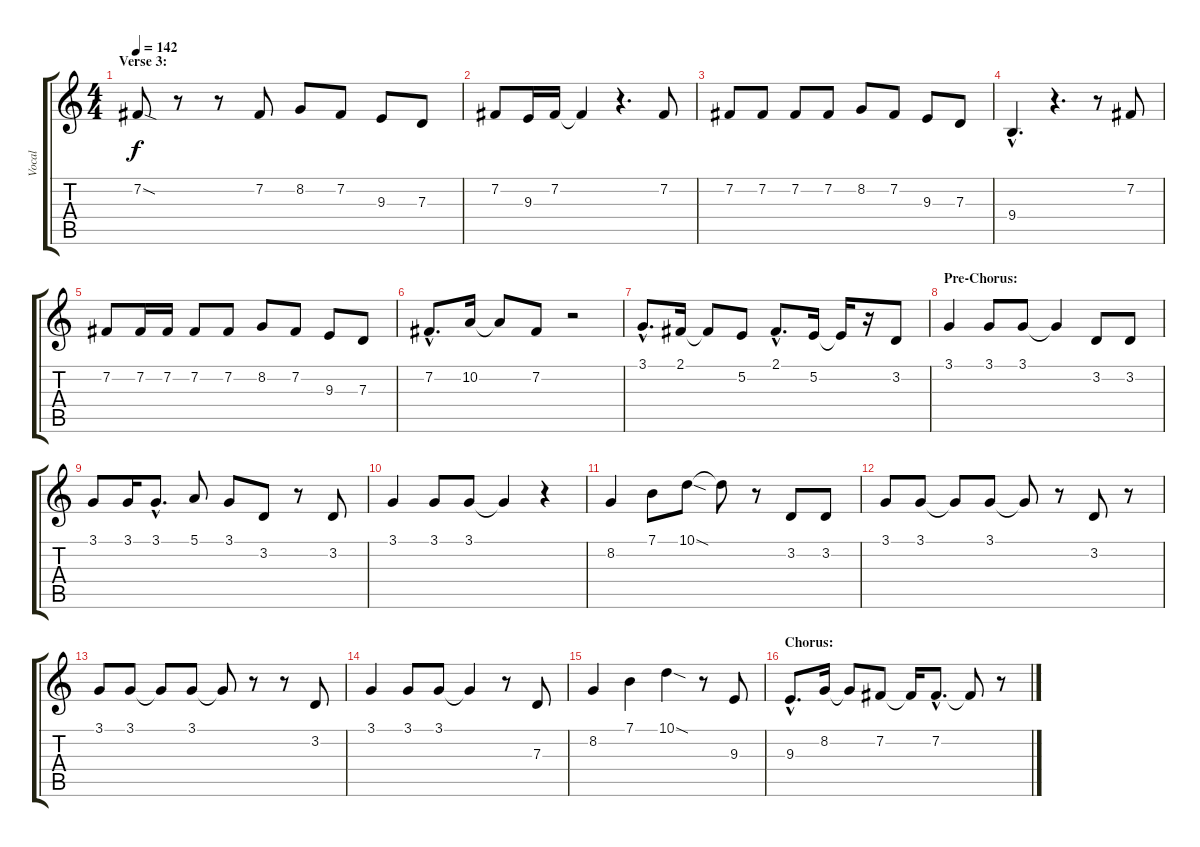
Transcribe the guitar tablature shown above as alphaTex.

\track ("Vocal" "Vocal") {instrument oboe}
\staff {score tabs}
\tuning (E4 B3 G3 D3 A2 E2) {hide}
\ts (4 4)
\section ("" "Verse 3:")
\tempo 142
\clef g2
\ks c
7.2{sod}.8{dy f} r.8 r.8 7.2.8 8.2.8 7.2.8 9.3.8 7.3.8 |
7.2.8 9.3.16 7.2.16 7.2{t}.4 r.4{d} 7.2.8 |
7.2.8 7.2.8 7.2.8 7.2.8 8.2.8 7.2.8 9.3.8 7.3.8 |
9.4{hac}.4{d} r.4{d} r.8 7.2.8 |
7.2.8 7.2.16 7.2.16 7.2.8 7.2.8 8.2.8 7.2.8 9.3.8 7.3.8 |
7.2{hac}.8{d} 10.2.16 10.2{t}.8 7.2.8 r.2 |
3.1{hac}.8{d} 2.1.16 2.1{t}.8 5.2.8 2.1{hac}.8{d} 5.2.16 5.2{t}.16 r.16 3.2.8 |
\section ("" "Pre-Chorus:")
3.1.4 3.1.8 3.1.8 3.1{t}.4 3.2.8 3.2.8 |
3.1.8 3.1.16 3.1{hac}.8{d} 5.1.8 3.1.8 3.2.8 r.8 3.2.8 |
3.1.4 3.1.8 3.1.8 3.1{t}.4 r.4 |
8.2.4 7.1.8 10.1{sod}.8 10.1{t}.8 r.8 3.2.8 3.2.8 |
3.1.8 3.1.8 3.1{t}.8 3.1.8 3.1{t}.8 r.8 3.2.8 r.8 |
3.1.8 3.1.8 3.1{t}.8 3.1.8 3.1{t}.8 r.8 r.8 3.2.8 |
3.1.4 3.1.8 3.1.8 3.1{t}.4 r.8 7.3.8 |
8.2.4 7.1.4 10.1{sod}.4 r.8 9.3.8 |
\section ("" "Chorus:")
9.3{hac}.8{d} 8.2.16 8.2{t}.8 7.2.8 7.2{t}.16 7.2{hac}.8{d} 7.2{t}.8 r.8
